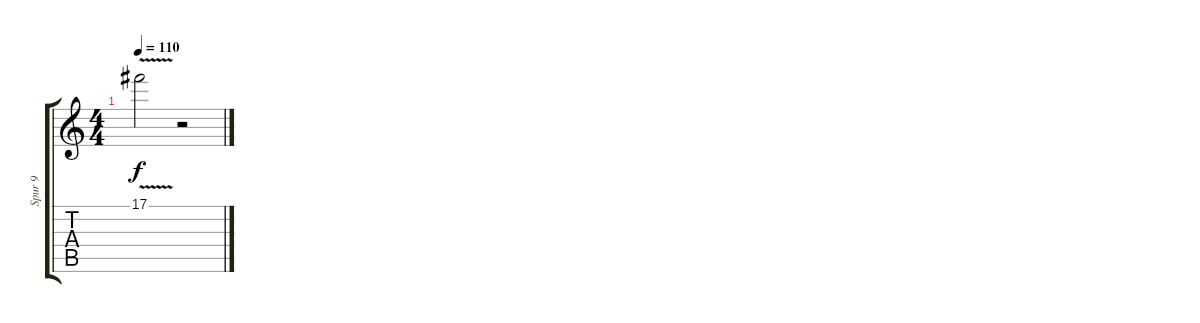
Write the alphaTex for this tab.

\track ("Spur 9" "Spur 9") {instrument overdrivenguitar}
\staff {score tabs}
\tuning (Db4 Ab3 E3 B2 Gb2 B1) {hide}
\ts (4 4)
\tempo 110
\clef g2
\ks c
17.1{v}.2{dy f} r.2
